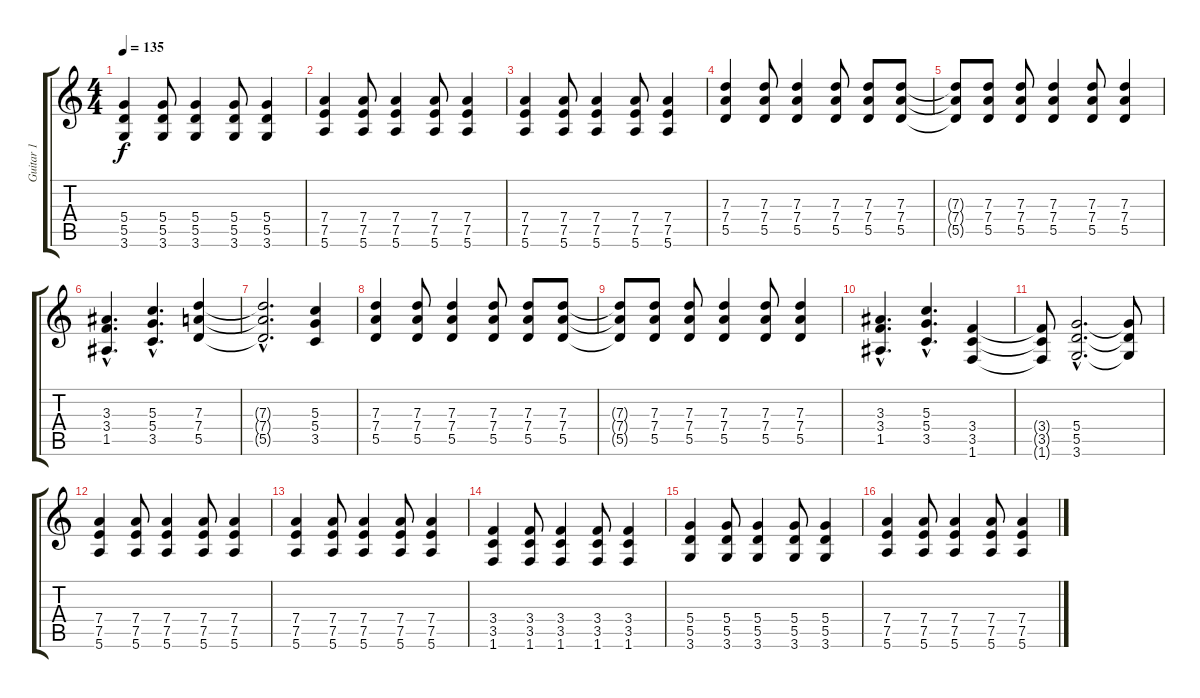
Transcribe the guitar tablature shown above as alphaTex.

\track ("Guitar 1" "Guitar 1") {instrument overdrivenguitar}
\staff {score tabs}
\tuning (E4 B3 G3 D3 A2 E2) {hide}
\ts (4 4)
\tempo 135
\clef g2
\ks c
(5.4 5.5 3.6).4{dy f} (5.4 5.5 3.6).8 (5.4 5.5 3.6).4 (5.4 5.5 3.6).8 (5.4 5.5 3.6).4 |
(7.4 7.5 5.6).4 (7.4 7.5 5.6).8 (7.4 7.5 5.6).4 (7.4 7.5 5.6).8 (7.4 7.5 5.6).4 |
(7.4 7.5 5.6).4 (7.4 7.5 5.6).8 (7.4 7.5 5.6).4 (7.4 7.5 5.6).8 (7.4 7.5 5.6).4 |
(7.3 7.4 5.5).4 (7.3 7.4 5.5).8 (7.3 7.4 5.5).4 (7.3 7.4 5.5).8 (7.3 7.4 5.5).8 (7.3 7.4 5.5).8 |
(7.3{t} 7.4{t} 5.5{t}).8 (7.3 7.4 5.5).8 (7.3 7.4 5.5).8 (7.3 7.4 5.5).4 (7.3 7.4 5.5).8 (7.3 7.4 5.5).4 |
(3.3{hac} 3.4{hac} 1.5{hac}).4{d} (5.3{hac} 5.4{hac} 3.5{hac}).4{d} (7.3 7.4 5.5).4 |
(7.3{hac t} 7.4{hac t} 5.5{hac t}).2{d} (5.3 5.4 3.5).4 |
(7.3 7.4 5.5).4 (7.3 7.4 5.5).8 (7.3 7.4 5.5).4 (7.3 7.4 5.5).8 (7.3 7.4 5.5).8 (7.3 7.4 5.5).8 |
(7.3{t} 7.4{t} 5.5{t}).8 (7.3 7.4 5.5).8 (7.3 7.4 5.5).8 (7.3 7.4 5.5).4 (7.3 7.4 5.5).8 (7.3 7.4 5.5).4 |
(3.3{hac} 3.4{hac} 1.5{hac}).4{d} (5.3{hac} 5.4{hac} 3.5{hac}).4{d} (3.4 3.5 1.6).4 |
(3.4{t} 3.5{t} 1.6{t}).8 (5.4{hac} 5.5{hac} 3.6{hac}).2{d} (5.4{t} 5.5{t} 3.6{t}).8 |
(7.4 7.5 5.6).4 (7.4 7.5 5.6).8 (7.4 7.5 5.6).4 (7.4 7.5 5.6).8 (7.4 7.5 5.6).4 |
(7.4 7.5 5.6).4 (7.4 7.5 5.6).8 (7.4 7.5 5.6).4 (7.4 7.5 5.6).8 (7.4 7.5 5.6).4 |
(3.4 3.5 1.6).4 (3.4 3.5 1.6).8 (3.4 3.5 1.6).4 (3.4 3.5 1.6).8 (3.4 3.5 1.6).4 |
(5.4 5.5 3.6).4 (5.4 5.5 3.6).8 (5.4 5.5 3.6).4 (5.4 5.5 3.6).8 (5.4 5.5 3.6).4 |
(7.4 7.5 5.6).4 (7.4 7.5 5.6).8 (7.4 7.5 5.6).4 (7.4 7.5 5.6).8 (7.4 7.5 5.6).4
